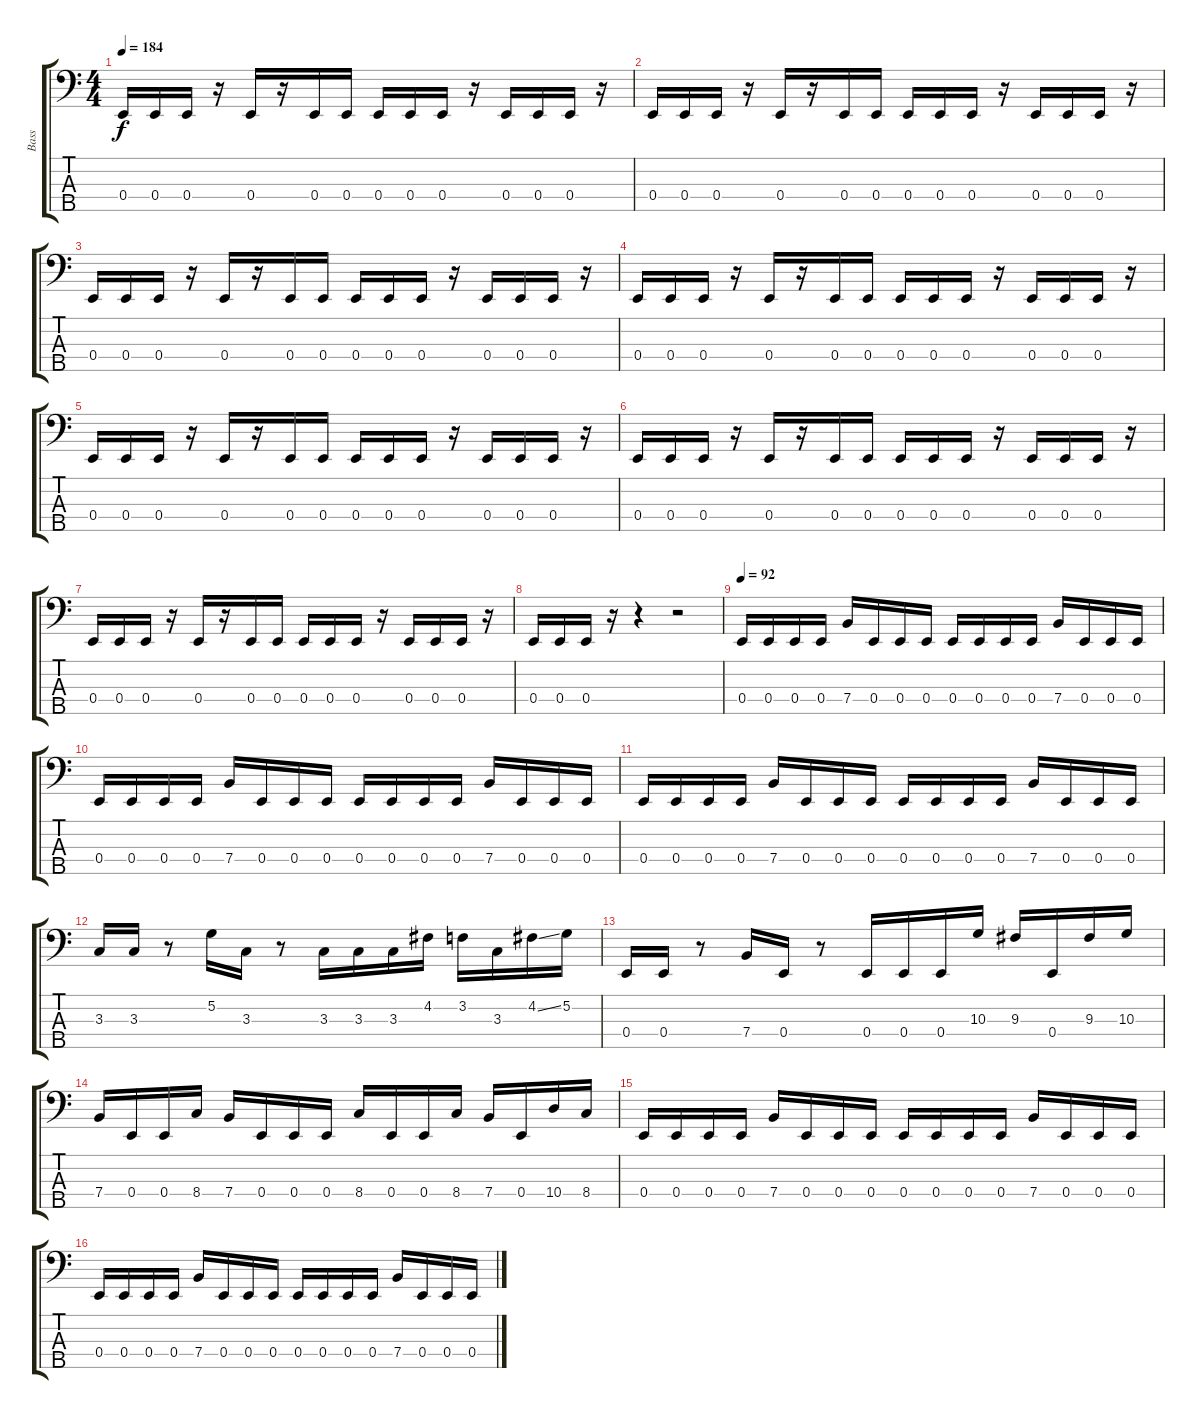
\track ("Bass" "Bass") {instrument electricbassfinger}
\staff {score tabs}
\tuning (G2 D2 A1 E1 B0) {hide}
\ts (4 4)
\tempo 184
\clef f4
\ks c
0.4.16{dy f instrument electricbassfinger} 0.4.16 0.4.16 r.16 0.4.16 r.16 0.4.16 0.4.16 0.4.16 0.4.16 0.4.16 r.16 0.4.16 0.4.16 0.4.16 r.16 |
0.4.16 0.4.16 0.4.16 r.16 0.4.16 r.16 0.4.16 0.4.16 0.4.16 0.4.16 0.4.16 r.16 0.4.16 0.4.16 0.4.16 r.16 |
0.4.16 0.4.16 0.4.16 r.16 0.4.16 r.16 0.4.16 0.4.16 0.4.16 0.4.16 0.4.16 r.16 0.4.16 0.4.16 0.4.16 r.16 |
0.4.16 0.4.16 0.4.16 r.16 0.4.16 r.16 0.4.16 0.4.16 0.4.16 0.4.16 0.4.16 r.16 0.4.16 0.4.16 0.4.16 r.16 |
0.4.16 0.4.16 0.4.16 r.16 0.4.16 r.16 0.4.16 0.4.16 0.4.16 0.4.16 0.4.16 r.16 0.4.16 0.4.16 0.4.16 r.16 |
0.4.16 0.4.16 0.4.16 r.16 0.4.16 r.16 0.4.16 0.4.16 0.4.16 0.4.16 0.4.16 r.16 0.4.16 0.4.16 0.4.16 r.16 |
0.4.16 0.4.16 0.4.16 r.16 0.4.16 r.16 0.4.16 0.4.16 0.4.16 0.4.16 0.4.16 r.16 0.4.16 0.4.16 0.4.16 r.16 |
0.4.16 0.4.16 0.4.16 r.16 r.4 r.2 |
\tempo 92
0.4.16 0.4.16 0.4.16 0.4.16 7.4.16 0.4.16 0.4.16 0.4.16 0.4.16 0.4.16 0.4.16 0.4.16 7.4.16 0.4.16 0.4.16 0.4.16 |
0.4.16 0.4.16 0.4.16 0.4.16 7.4.16 0.4.16 0.4.16 0.4.16 0.4.16 0.4.16 0.4.16 0.4.16 7.4.16 0.4.16 0.4.16 0.4.16 |
0.4.16 0.4.16 0.4.16 0.4.16 7.4.16 0.4.16 0.4.16 0.4.16 0.4.16 0.4.16 0.4.16 0.4.16 7.4.16 0.4.16 0.4.16 0.4.16 |
3.3.16 3.3.16 r.8 5.2.16 3.3.16 r.8 3.3.16 3.3.16 3.3.16 4.2.16 3.2.16 3.3.16 4.2{ss}.16 5.2.16 |
0.4.16 0.4.16 r.8 7.4.16 0.4.16 r.8 0.4.16 0.4.16 0.4.16 10.3.16 9.3.16 0.4.16 9.3.16 10.3.16 |
7.4.16 0.4.16 0.4.16 8.4.16 7.4.16 0.4.16 0.4.16 0.4.16 8.4.16 0.4.16 0.4.16 8.4.16 7.4.16 0.4.16 10.4.16 8.4.16 |
0.4.16 0.4.16 0.4.16 0.4.16 7.4.16 0.4.16 0.4.16 0.4.16 0.4.16 0.4.16 0.4.16 0.4.16 7.4.16 0.4.16 0.4.16 0.4.16 |
0.4.16 0.4.16 0.4.16 0.4.16 7.4.16 0.4.16 0.4.16 0.4.16 0.4.16 0.4.16 0.4.16 0.4.16 7.4.16 0.4.16 0.4.16 0.4.16
